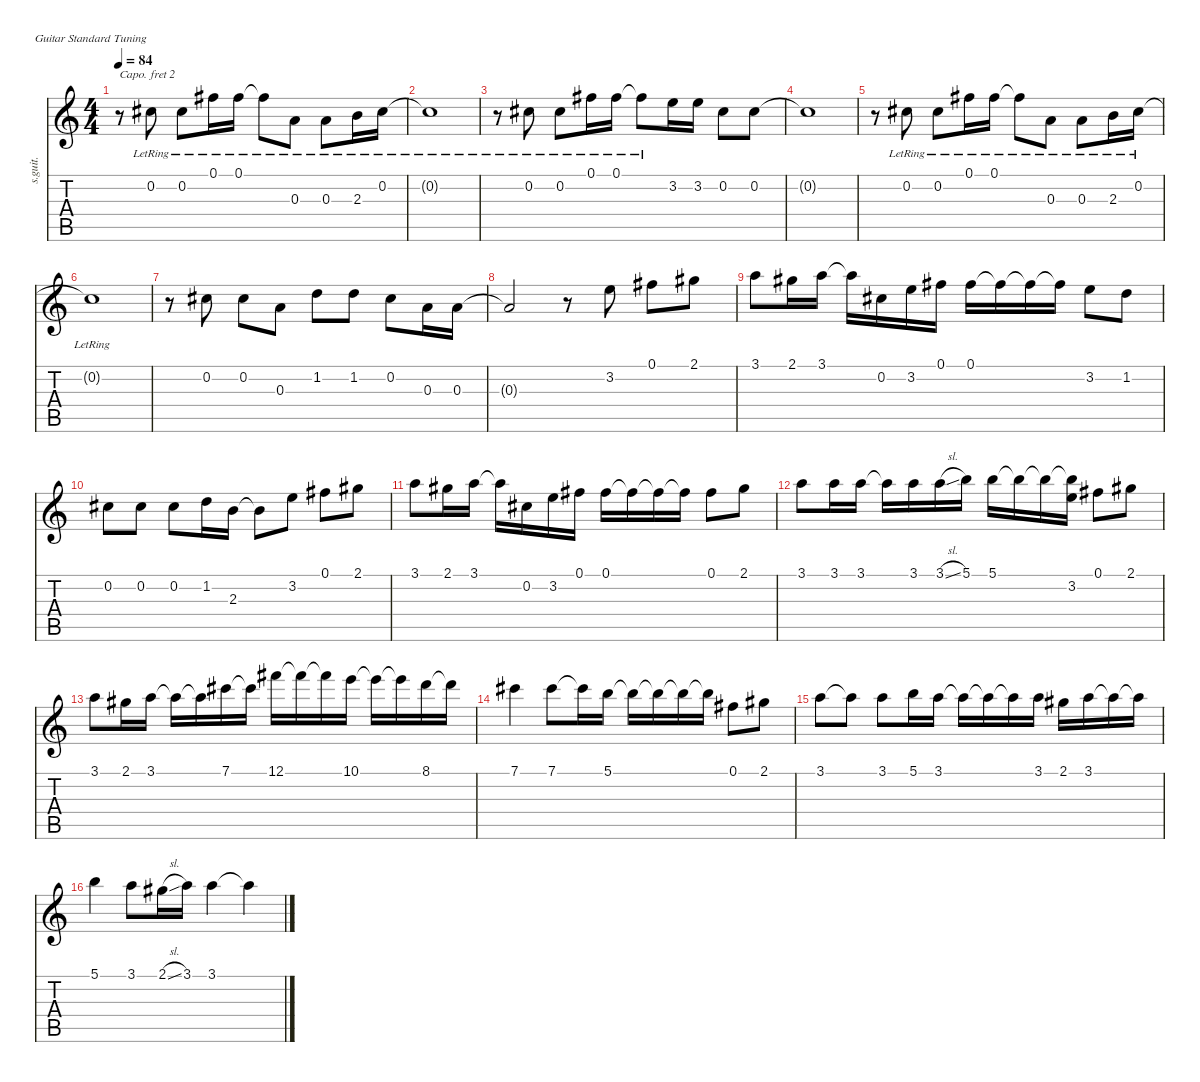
\defaultSystemsLayout 4
\hideDynamics
\bracketExtendMode nobrackets
\otherSystemsTrackNameOrientation horizontal
\track ("唱歌" "s.guit.") {instrument acousticguitarsteel}
\staff {score tabs}
\capo 2
\tuning (E4 B3 G3 D3 A2 E2)
\ts (4 4)
\tempo 84
\clef g2
\ks c
r.8{dy f} 0.2{lr}.8 0.2{lr}.8 0.1{lr}.16 0.1{lr}.16 0.1{lr t}.8 0.3{lr}.8 0.3{lr}.8 2.3{lr}.16 0.2{lr}.16 |
0.2{lr t}.1 |
r.8 0.2{lr}.8 0.2{lr}.8 0.1{lr}.16 0.1{lr}.16 0.1{lr t}.8 3.2.16 3.2.16 0.2.8 0.2.8 |
0.2{t}.1 |
r.8 0.2{lr}.8 0.2{lr}.8 0.1{lr}.16 0.1{lr}.16 0.1{lr t}.8 0.3{lr}.8 0.3{lr}.8 2.3{lr}.16 0.2{lr}.16 |
0.2{lr t}.1 |
r.8 0.2.8 0.2.8 0.3.8 1.2.8 1.2.8 0.2.8 0.3.16 0.3.16 |
0.3{t}.2 r.8 3.2.8 0.1.8 2.1.8 |
3.1.8 2.1.16 3.1.16 3.1{t}.16 0.2.16 3.2.16 0.1.16 0.1.16 0.1{t}.16 0.1{t}.16 0.1{t}.16 3.2.8 1.2.8 |
0.2.8 0.2.8 0.2.8 1.2.16 2.3.16 2.3{t}.8 3.2.8 0.1.8 2.1.8 |
3.1.8 2.1.16 3.1.16 3.1{t}.16 0.2.16 3.2.16 0.1.16 0.1.16 0.1{t}.16 0.1{t}.16 0.1{t}.16 0.1.8 2.1.8 |
3.1.8 3.1.16 3.1.16 3.1{t}.16 3.1.16 3.1{sl}.16 5.1.16 5.1.16 5.1{t}.16 5.1{t}.16 (5.1{t} 3.2).16 0.1.8 2.1.8 |
3.1.8 2.1.16 3.1.16 3.1{t}.16 3.1{t}.16 7.1.16 7.1{t}.16 12.1.16 12.1{t}.16 12.1{t}.16 10.1.16 10.1{t}.16 10.1{t}.16 8.1.16 8.1{t}.16 |
7.1.4 7.1.8 7.1{t}.16 5.1.16 5.1{t}.16 5.1{t}.16 5.1{t}.16 5.1{t}.16 0.1.8 2.1.8 |
3.1.8 3.1{t}.8 3.1.8 5.1.16 3.1.16 3.1{t}.16 3.1{t}.16 3.1{t}.16 3.1.16 2.1.16 3.1.16 3.1{t}.16 3.1{t}.16 |
5.1.4 3.1.8 2.1{sl}.16 3.1.16 3.1.4 3.1{t}.4
